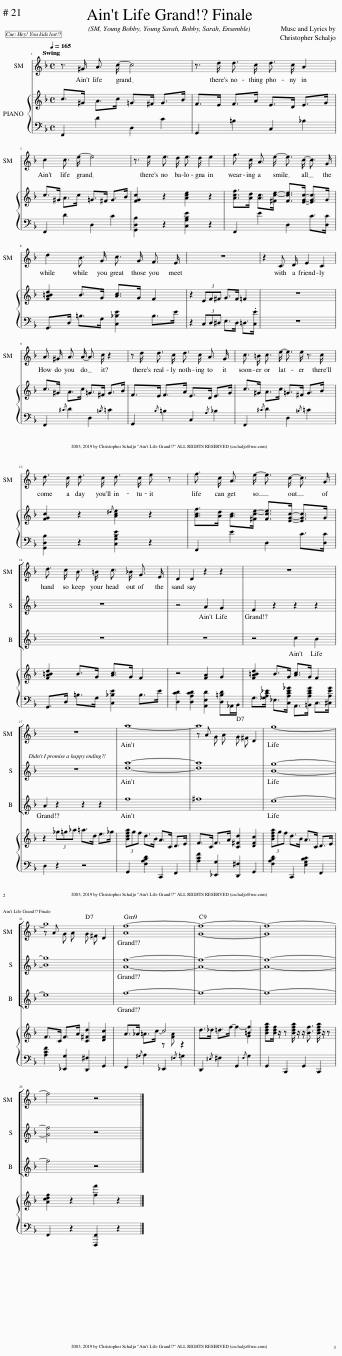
X:1
%%score [ ( 1 2 ) 3 4 ] { ( 5 7 ) | 6 }
L:1/8
Q:1/4=165
M:4/4
I:linebreak $
K:F
V:1 treble
V:2 treble
V:3 treble
V:4 treble
V:5 treble
V:7 treble
V:6 bass
V:1
 z3/2 ^G/ A3/2 c/- c4 | z3/2 d/ d3/2 c/ d3/2 c/ A2 |$ c2 c3/2 e/- e4 | z3/2 e/ e3/2 d/ e3/2 d/ e2 | f3/2 c/ A3/2 e/- e3/2 c/- c3/2 G/ |$ %5
 d2 B3/2 G/ c3/2 G/ F3/2 E/ | z8 | z2 C3/2 D/ E2 C2 |$ A3/2 ^G/ A3/2 A/- A3/2 c/ z2 | z d/ d3/2 c/ d3/2 c/ A3/2 G/ x/ | %10
 c3/2 =B/ c3/2 e/- e3/2 e/ z3/2 c/ |$ d3/2 c/ d3/2 c/ d3/2 c/ e z | f3/2 c/ A3/2 e/- e3/2 c/- c3/2 G/ |$ d3/2 c/ B3/2 =B/ c3/2 _B/ G3/2 E/ | D2 D2 z2 z2 | %15
 z8 |$ z8 | a8- | a8 | g8- |$ %20
 g8 | f8- | f8- | f8- |$ f4 z4 |] %25
V:2
 x8 | x8 |$ x8 | x8 | x8 |$ %5
 x8 | x8 | x8 |$ x8 | x8 | %10
 x8 |$ x8 | x8 |$ x8 | x8 | %15
 x8 |$ x8 | x8 | z A G A G ^F D2 | x8 |$ %20
 z A G A G ^F D2 | A8 | G8- | G8 |$ x8 |] %25
V:3
 z8 | z8 |$ z8 | z8 | z8 |$ %5
 z8 | z8 | z8 |$ z8 | z8 | %10
 z8 |$ z8 | z8 |$ z8 | z4 A2 G2 | %15
 F2 z2 z2 z2 |$ z8 | [da]8- | [da]8 | [Bg]8- |$ %20
 [Bg]8 | [Af]8- | [Af]8- | [Af]8- |$ [Af]4 z4 |] %25
V:4
 z8 | z8 |$ z8 | z8 | z8 |$ %5
 z8 | z8 | z8 |$ z8 | z8 | %10
 z8 |$ z8 | z8 |$ z8 | z8 | %15
 z4 c2 B2 |$ A2 z2 z2 z2 | f8 | ^f8 | e8- |$ %20
 e8 | f8- | f8- | f8- |$ f4 z4 |] %25
V:5
 c>^G A>c =G>^F G>B | F>E F>A E>D E>G |$ c>^G A>c =G>^F G>B | [FGc]2 z2 [Ace]2 z2 | [Acf]>[Ad] [Ac]>[^Fc-e-] [Fce]>[EGc]- [EGc]>G |$ %5
 [FA=Bd]2 B>G [Ac]>G F2 | z2 (3EF^F G>F =F2 | z8 |$ c>^G A>c =G>^F G>B | F>E F>A E>D E>G | %10
 c>^G A>c =G>^F G>B |$ [FGc]2 z2{/^d} [Ace]2 z2 | [Acf]>[Ad] [Ac]>[^Fc-e-] [Fce]>[EGc]- [EGc]>G |$ [FA=Bd]2 B>G [Ac]>G F2 | z4 [FA]2 G2 | %15
 [FA=Bd]2 B>G [Ac]>G F2 |$ z2 (3_g=g_a =a>d e>_g | (3[Bdfa]gf d>B A>C D>E | F>C F>A [C^Fd]2 [DFc]2 | (3[Bdfa]gf d>B A>C D>E |$ %20
 F>C F>A [C^Fd]2 [DFc]2 | A>_A =A>c- c4 | d>_d =d>f- f2- G2 | [Bdfa][Bdf]/ z/ z [Bdfa]/ z/ z/ [Bf]3/2 [Bdfa]/ z/ z |$ [Acdf]2 z2 [ff']2 z2 |] %25
V:6
 F,,2 D2 D,2 C2 | G,,2 =B,2 C,2 _B,2 |$ F,,2 D2 D,2 C2 | [G,,D,B,]2 z2 [C,G,B,E]2 z2 | F,,2 E2 D,2 C>[D,C] |$ %5
 G,,>D, =B,>G, [C,_B,E]2 B,>E | z2 (3C,D,^D, E,>D, =D,>.[C,E] | z8 |$ F,,2{/^C} D2 D,2{/=B,} =C2 | G,,2{/B,} =B,2 C,2{/A,} _B,2 | %10
 F,,2{/^C} D2 D,2{/=B,} =C2 |$ [G,,D,B,]2 z2 [C,G,B,E]2 z2 | F,,2 E2 D,2 C>[D,C] |$ G,,>D, =B,>G, [C,_B,E]2 B,>E | [D,CD]2 [D,A,CD]2 [A,,E,D]2 [D,=B,D]_A,,/B,,/ | %15
 G,>[_G,A,C_E] _E,>[C,A,CE_G] A,,>[=B,,A,CEG] C,>[^C,A,EG] |$ D,2 z2 z4 | G,,2 [F,A,B,D]2 C,,2 F,,2 | [A,CF]2 [_E,,G,]2 [D,,^F,]2 G,,2 | [F,A,B,D]2 C,,2 [E,G,B,C]2 F,,2 |$ %20
 [A,CF]2 [_E,,G,]2 [D,,^F,]2 G,,2 | F,,2{/^G,} A,2 _E,,2{/^F,} =G,2 | D,,2{/^E,} ^F,2 G,,2{/F,} G,2 | G,,2 C,,2 G,,2 C,,2 |$ F,,2 z2 [F,,,F,,]2 z2 |] %25
V:7
 x8 | x8 |$ x8 | x8 | x8 |$ %5
 x8 | x8 | x8 |$ x8 | x8 | %10
 x8 |$ x8 | x8 |$ x8 | x8 | %15
 x8 |$ x8 | x8 | x8 | x8 |$ %20
 x8 | x4 z [FA] z2 | x6 [=Bf]2 | x8 |$ x8 |] %25
